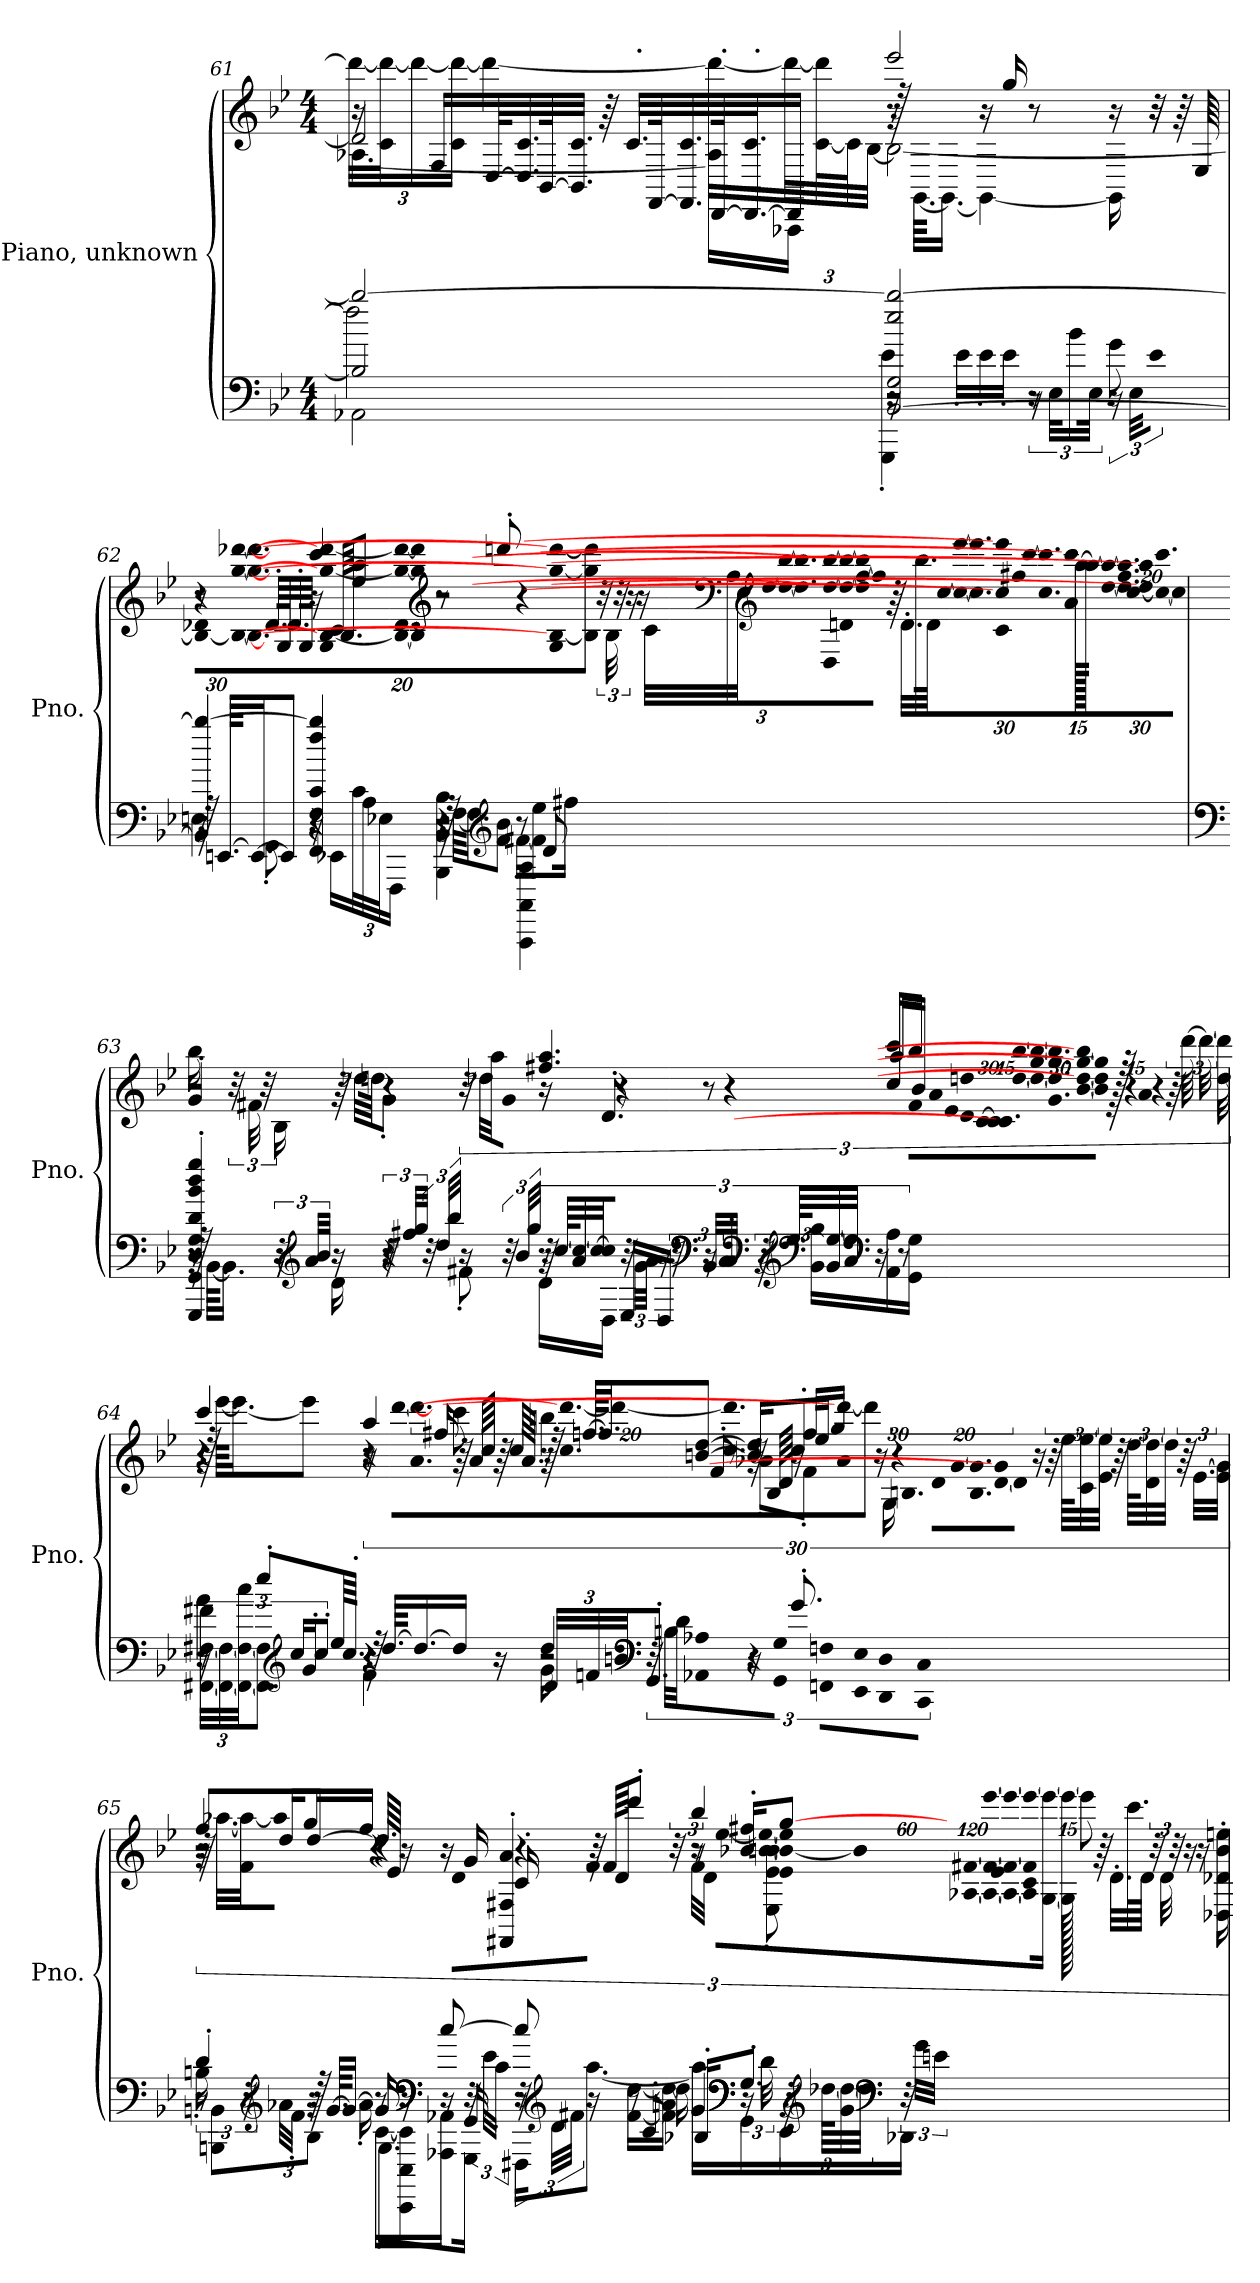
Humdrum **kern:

**kern	**kern
*part1	*part1
*staff2	*staff1
*I"Piano, unknown	*
*I'Pno.	*
!!LO:LB:g=z
*clefF4	*clefG2
*k[b-e-]	*k[b-e-]
*M4/4	*M4/4
=61	=61
*^	*^
*	*^	*	*
*	*	*^	*	*
*	*	*	*	*	*Xbrackettup
*	*	*	*	*^	*^
2bb-/_	2AA-X\	2B-/]	2ff\]	2d/]	48ddd\LLL_	16r	[4.A-X\
.	.	.	.	.	48c\ 48ddd\_J	.	.
.	.	.	.	.	24ddd\_	.	.
.	.	.	.	.	.	16F/LL	.
.	.	.	.	.	24c\ 24ddd\_JJ	.	.
.	.	.	.	.	4ddd\_	[64D/KL	.
.	.	.	.	.	.	32.D/] 32.c/	.
.	.	.	.	.	.	[64BB-/K	.
.	.	.	.	.	.	32.BB-/] 32.c/JJJ	.
.	.	.	.	.	.	64r	.
.	.	.	.	.	.	32.c'/LLL	.
.	.	.	.	.	.	[64FF/K	.
.	.	.	.	.	.	32.FF/] 32.c/	.
.	.	.	.	.	16ddd\LL_	[64DD'/K	16A-\LL]
.	.	.	.	.	.	32.DD/_' 32.c/'J	.
.	.	.	.	.	48ddd\L_	16DD/JJ]	16AAA-X\JJ
.	.	.	.	.	[96c\ 96ddd\]L	.	.
.	.	.	.	.	96c\J]	.	.
.	.	.	.	.	[48B-\JJJ	.	.
[2BB-/ 2G/ 2ee-/ 2bb-/_	16r	2r	4GGG\' 4e-\'	2eee-/	2B-\_	8r	128r
.	.	.	.	.	.	.	[64.GG\KKLL
.	.	.	.	.	.	.	16.GG\JJ_
.	16e-'\LL	.	.	.	.	.	.
.	16e-'\	.	.	.	.	16r	4GG\_
.	16e-'\JJ	.	.	.	.	16gg/	.
.	24r	.	8r	.	.	8r	.
.	48E-\KLL	.	.	.	.	.	.
*	*Xbrackettup	*	*	*	*	*	*
.	24b-\	.	.	.	.	.	.
.	48E-\JJk	.	.	.	.	.	.
*	*brackettup	*	*	*	*	*	*
.	24r	.	8g'\	.	.	16r	16GG\]
.	48E-\KLL	.	.	.	.	.	.
.	16e-\JJ	.	.	.	.	32r	16r
.	.	.	.	.	.	64r	.
.	.	.	.	.	.	64E-/	.
*	*	*	*	*	*	*v	*v
!!LO:LB:g=z
=62	=62	=62	=62	=62	=62	=62
!	!	!	!	!	!LO:N:vis=256	!
4BB-/] 4bb-/_	8r	128r	4En\	4r	1920%17B-\_ 1920%17d-X\LLLLL	8r
.	.	[64.EEn/KKLL	.	.	.	.
!	!	!	!	!	!LO:N:vis=256	!
.	.	.	.	.	1920%17B-\_ [1920%17gg\ [1920%17ddd-X\J	.
!	!	!	!	!	!LO:N:vis=64.	!
.	.	.	.	.	640%17B-\_ 640%17gg\_ 640%17ddd-\_	.
.	.	16.EE/J_	.	.	.	.
.	.	.	.	.	1920ryy	.
!	!	!	!	!	!LO:N:vis=64	!
.	.	.	.	.	960%17G\ 960%17B-\_ 960%17gg\_ 960%17ddd-\_	.
!	!	!	!	!	!LO:N:vis=64.	!
.	.	.	.	.	640%17B-\_ 640%17d-\ 640%17gg\_ 640%17ddd-\_	.
!	!	!	!	!	!LO:N:vis=64	!
.	.	.	.	.	960%17B-\_ 960%17gg\_ 960%17ddd-\_	.
.	.	.	.	.	1920ryy	.
!	!	!	!	!	!LO:N:vis=64	!
.	.	.	.	.	960%17G\ 960%17B-\_ 960%17gg\_ 960%17ddd-\_JJJ	.
.	8GG'\	8EE/J]	.	.	8B-\] 8gg\] 8ddd-\]J	32.d-'/LLL
.	.	.	.	.	.	64G/K
.	.	.	.	.	.	32.d-'/
.	.	.	.	.	.	64G/JJJk
*	*	*	*	*	*brackettup	*
4FF/ 4F/ 4c/ 4ff/ 4bb-/]	16r	4r	4r	4ccc/	48r	16r
.	.	.	.	.	48B-\	.
.	.	.	.	.	48r	.
.	16EE-X\LL	.	.	.	16r	64c/KLLL
.	.	.	.	.	.	32.B-'/JJ
*	*Xbrackettup	*	*	*	*	*
.	48c\L	.	.	.	16r	8ee-/ 8aa/J
.	48A\	.	.	.	.	.
.	48E-X\J	.	.	.	.	.
*	*	*	*	*	*Xbrackettup	*
.	16FFF\JJ	.	.	.	48c\LLL	.
*	*	*	*	*clefF4	*	*
.	.	.	.	.	48A\	.
.	.	.	.	.	48E-\	.
*	*	*	*	*clefG2	*	*
!	!	!	!	!	!LO:N:vis=256	!
4r	128r	2r	4BBB-\ 4BB-\ 4B-\	8r	[1920%17dd\LL	2r
.	[64.F\KKLL	.	.	.	.	.
!	!	!	!	!	!LO:N:vis=256	!
.	.	.	.	.	1920%17dd\_ [1920%17bb-\J	.
!	!	!	!	!	!LO:N:vis=64.	!
.	.	.	.	.	640%17dd\_ 640%17bb-\_	.
.	16.F\J]	.	.	.	.	.
.	.	.	.	.	1920ryy	.
!	!	!	!	!	!LO:N:vis=64	!
.	.	.	.	.	960%17D\ 960%17dd\_ 960%17bb-\_	.
!	!	!	!	!	!LO:N:vis=256	!
.	.	.	.	.	1920%17dn\ 1920%17dd\_ 1920%17bb-\_JK	.
!	!	!	!	!	!LO:N:vis=32	!
.	.	.	.	.	640%23dd\] [640%23ff\ 640%23bb-\]	.
!	!	!	!	!	!LO:N:vis=64	!
.	.	.	.	.	960%17ff\JJJk]	.
*clefG2	*	*	*	*	*	*
.	8f\ 8b-\J	.	.	8dddn'/	64r	.
.	.	.	.	.	32.d'\LLL	.
.	.	.	.	.	32.bb-\	.
.	.	.	.	.	64d\L	.
!	!	!	!	!	!LO:N:vis=256	!
8r	[16f#X'\KL	.	4AAA\ 4AA\ 4A\	4r	[1920%17cc\L	.
!	!	!	!	!	!LO:N:vis=256	!
.	.	.	.	.	1920%17cc\_ [1920%17eee-\J	.
!	!	!	!	!	!LO:N:vis=64.	!
.	.	.	.	.	640%17cc\_ 640%17eee-\_	.
.	.	.	.	.	1920ryy	.
!	!	!	!	!	!LO:N:vis=64	!
.	.	.	.	.	960%17c\ 960%17cc\] 960%17eee-\]	.
!	!	!	!	!	!LO:N:vis=256	!
.	8f#\]' 8ee-\'	.	.	.	1920%17ff#X\L	.
!	!	!	!	!	!LO:N:vis=256	!
.	.	.	.	.	[1920%17ccc\J	.
!	!	!	!	!	!LO:N:vis=64.	!
.	.	.	.	.	640%17cc\ 640%17ccc\_	.
.	.	.	.	.	1920ryy	.
!	!	!	!	!	!LO:N:vis=64	!
.	.	.	.	.	960%17a\ 960%17ccc\]	.
8d/	.	.	.	.	[960aa\	.
.	.	.	.	.	128aa\L_	.
!	!	!	!	!	!LO:N:vis=256	!
.	.	.	.	.	[1920%17dd\ 1920%17aa\_J	.
!	!	!	!	!	!LO:N:vis=64.	!
.	.	.	.	.	640%17dd\_ 640%17ff#\ 640%17aa\_	.
.	.	.	.	.	1920ryy	.
!	!	!	!	!	!LO:N:vis=64	!
.	.	.	.	.	[960%17cc\ 960%17dd\] 960%17aa\]	.
!	!	!	!	!	!LO:N:vis=64.	!
.	16ff#X\Jk	.	.	.	640%17cc\_ 640%17ccc\J	.
!	!	!	!	!	!LO:N:vis=32	!
.	.	.	.	.	640%23cc\JJJ]	.
*v	*v	*v	*v	*	*	*
!!LO:PB:g=z	!!	!!
=63	=63	=63	=63
*clefF4	*	*	*
*^	*	*	*
*	*^	*	*	*
8r	128r	4GGG/' 4GG/' 4D/' 4G/' 4d/' 4b-/' 4dd/' 4gg/'	4g'/	16bb-\	2r
.	[64.BB-\KKLL	.	.	.	.
.	16.BB-\JJ]	.	.	.	.
*	*	*	*	*brackettup	*
.	.	.	.	48r	.
.	.	.	.	48f#X\	.
.	.	.	.	48r	.
*brackettup	*	*	*	*	*
48r	16r	.	.	16B-\	.
*clefG2	*	*	*	*	*
48a/LLL	.	.	.	.	.
48b-/JJJ	.	.	.	.	.
16r	16d\	.	.	64r	.
.	.	.	.	32dd-X\LLL	.
.	.	.	.	64ddn\JJK	.
48r	8r	4r	4r	8g'\J	.
48ff#X/LLL	.	.	.	.	.
48gg/JJJ	.	.	.	.	.
48r	.	.	.	.	.
48dd/LLL	.	.	.	.	.
48bb-/JJJ	.	.	.	.	.
16r	8f#X'\	.	.	48r	.
.	.	.	.	48dd-X\LLL	.
.	.	.	.	48aa\J	.
48r	.	.	.	16g\JJ	.
48b-/LLL	.	.	.	.	.
48gg/JJJ	.	.	.	.	.
96r	16d\LL	8r	4.ff#X/ 4.aa/	16r	16r
[96cc/KLLL	.	.	.	.	.
48a/ 48cc/_	.	.	.	.	.
48cc/JJ_	.	.	.	.	.
8cc/J]	16D\JJ	.	.	64r	8.d'/
.	.	.	.	32f#\LLL	.
.	.	.	.	64a\JK	.
.	48r	16E-/LL	.	16e-\	.
.	48g\LLL	.	.	.	.
.	48a\JJJ	.	.	.	.
48r	16r	16D/JJ	.	16d\ 16ddn\	.
48g/LLL	.	.	.	.	.
48a/JJJ	.	.	.	.	.
*clefF4	*	*	*	*	*
*	*	*	*	*Xbrackettup	*
!	!	!	!	!LO:N:vis=64	!
96r	16r	4C'/	.	[960%17c\LL	8r
*clefG2	*	*	*	*	*
[96ee-/KLLL	.	.	.	.	.
!	!	!	!	!LO:N:vis=64	!
.	.	.	.	960%17c\_	.
48g/ 48ee-/_	.	.	.	.	.
.	.	.	.	1920ryy	.
!	!	!	!	!LO:N:vis=64.	!
.	.	.	.	640%17c\]	.
48a/ 48ee-/]JJJ	.	.	.	.	.
*clefF4	*	*	*	*	*
!	!	!	!	!LO:N:vis=256	!
16r	16BB-\ 16B-\LL	.	.	[1920%17dd\ [1920%17bb-\L	.
!	!	!	!	!LO:N:vis=256	!
.	.	.	.	1920%17dd\_ [1920%17gg\ 1920%17bb-\_J	.
!	!	!	!	!LO:N:vis=64.	!
.	.	.	.	640%17g\ 640%17dd\_ 640%17gg\_ 640%17bb-\_	.
.	.	.	.	1920ryy	.
!	!	!	!	!LO:N:vis=256	!
.	.	.	.	[1920%17b-\ 1920%17dd\_ 1920%17gg\_ 1920%17bb-\]L	.
!	!	!	!	!LO:N:vis=256	!
.	.	.	.	1920%17b-\] 1920%17dd\] 1920%17gg\]JJJJJ	.
8r	16AA\ 16A\	.	16cc/ 16ccc/LL	960r	16aa/LL
.	.	.	.	960%19r	.
.	.	.	.	48a\	.
.	.	.	.	48r	.
*	*	*	*	*brackettup	*
.	16GG\ 16G\JJ	.	16bb-/JJ	96r	16b-/JJ
.	.	.	.	[96ddd\LLL	.
.	.	.	.	48ddd\LLL_	.
.	.	.	.	48dd\ 48ddd\]JJJ	.
*	*	*	*v	*v	*v
!!LO:LB:g=z
=64	=64	=64	=64
*	*	*^	*
*	*	*	*Xbrackettup	*
*	*	*	*	*^
*	*	*	*	*	*^
*	*	*	*	*	*	*^
16r	4a\	12r	[48FF#X\ [48F#X\ 48f#X\LLL	4r	4r	4ccc/	128r
.	.	.	.	.	.	.	[64.eee-\KKLL
.	.	.	48FF#\_ 48F#\_	.	.	.	.
.	.	.	.	.	.	.	16.eee-\J_
.	.	.	48FF#\_ 48F#\_ 48cc\JJ	.	.	.	.
8ee-'/L	.	.	8.FF#\] 8.F#\]J	.	.	.	.
*clefG2	*	*	*	*	*	*	*
.	.	24cc/LL	.	.	.	.	.
.	.	24g'/J	.	.	.	.	8eee-\J]
.	.	12cc'/J	.	.	.	.	.
64ee-/KLL	.	.	.	.	.	.	.
32.cc'/JJJ	.	.	.	.	.	.	.
!	!	!	!	!	!	!	!LO:N:vis=128
4r	4r	128r	4f#\	4aa/	8r	16r	1920%17r
.	.	[64.dd/KKLL	.	.	.	.	.
!	!	!	!	!	!	!	!LO:N:vis=256
.	.	.	.	.	.	.	[1920%17ddd\KLLLL
!	!	!	!	!	!	!	!LO:N:vis=64.
.	.	.	.	.	.	.	640%17a\ 640%17ddd\_
.	.	16.dd/_	.	.	.	.	.
.	.	.	.	.	.	.	1920ryy
!	!	!	!	!	!	!	!LO:N:vis=64.
.	.	.	.	.	.	.	640%17cc\ 640%17ddd\_
.	.	.	.	.	.	16ff#X/	.
!	!	!	!	!	!	!	!LO:N:vis=256
.	.	.	.	.	.	.	1920%17ddd\K_
!	!	!	!	!	!	!	!LO:N:vis=64.
.	.	.	.	.	.	.	640%17cc\ 640%17ddd\_
.	.	.	.	.	.	.	1920ryy
!	!	!	!	!	!	!	!LO:N:vis=64
.	.	.	.	.	.	.	960%17a\ 960%17ddd\_JJJ
.	.	16dd/JJ]	.	.	8ccc\	64r	8ddd\J]
.	.	.	.	.	.	32a/LLL	.
.	.	.	.	.	.	64cc/JJJk	.
.	.	16r	.	.	.	64r	.
.	.	.	.	.	.	32cc/LLL	.
.	.	.	.	.	.	64a/JJJk	.
4dd/	2r	48d/LLL	16g\	128r	4bbn'\	8r	16r
.	.	.	.	[64.ffn/KKLL	.	.	.
.	.	48fn/	.	.	.	.	.
.	.	.	.	16.ff/J]	.	.	.
.	.	48bn/JJ	.	.	.	.	.
*clefF4	*	*	*	*	*	*	*
*	*	*	*brackettup	*	*	*	*
.	.	8.GG'/J	48r	.	.	.	16G\
.	.	.	48Bn\LLL	.	.	.	.
.	.	.	48d\J	.	.	.	.
!	!	!	!	!	!	!	!LO:N:vis=64
.	.	.	16AA-X\ 16A-X\	[8bn/ [8dd/J	.	8f'/	960%17r
!	!	!	!	!	!	!	!LO:N:vis=64.
.	.	.	.	.	.	.	640%17Bn\
.	.	.	.	.	.	.	1920ryy
!	!	!	!	!	!	!	!LO:N:vis=64
.	.	.	.	.	.	.	960%17d\LLLL
!	!	!	!	!	!	!	!LO:N:vis=64
.	.	.	16GG\ 16G\JJ	.	.	.	[960%17g\
!	!	!	!	!	!	!	!LO:N:vis=64.
.	.	.	.	.	.	.	640%17B\ 640%17g\_
.	.	.	.	.	.	.	1920ryy
!	!	!	!	!	!	!	!LO:N:vis=256
.	.	.	.	.	.	.	[1920%17d\ 1920%17g\]L
!	!	!	!	!	!	!	!LO:N:vis=256
.	.	.	.	.	.	.	1920%17d\JJJJJ]
4r	.	16r	16FFn\ 16Fn\LL	16b/] 16dd/]KL	8a-X'\L	64r	16r
.	.	.	.	.	.	32B/LLL	.
.	.	.	.	.	.	64d/JJJk	.
.	.	8.g'/	16EE-\ 16E-\	8cc'/	.	16r	96r
.	.	.	.	.	.	.	[96ee-\KLLL
.	.	.	.	.	.	.	48c\ 48ee-\_
.	.	.	.	.	.	.	48e-\ 48ee-\]JJJ
.	.	.	16DD\ 16D\	.	8f'\J	16ff/LL	96r
.	.	.	.	.	.	.	[96dd\KLLL
.	.	.	.	.	.	.	48d\ 48dd\_
.	.	.	.	.	.	.	48dd\JJJ]
.	.	.	16CC\ 16C\JJ	16ee-/Jk	.	16gg/JJ	96r
.	.	.	.	.	.	.	[48.e-\LLL
.	.	.	.	.	.	.	48e-\] 48g\JJJ
!!LO:LB:g=z	!!	!!	!!
=65	=65	=65	=65	=65	=65	=65	=65
8r	24Bn'\	4d'/	8BBBn\ 8BBn\L	16r	96r	8ff/L	2r
.	.	.	.	.	[48.aa-X\LLL	.	.
.	48r	.	.	.	48f\ 48aa-\_J	.	.
*clefG2	*	*	*	*	*	*	*
.	48a-X\KLL	.	.	16dd/KL	16aa-\JJ]	.	.
.	24f'\JJ	.	.	.	.	.	.
128r	16r	.	8B\J	[8dd/J	64r	16gg/L	.
[64.g/KKLL	.	.	.	.	.	.	.
.	.	.	.	.	32d\LLL	.	.
16.g/JJ_	.	.	.	.	.	.	.
.	.	.	.	.	64f\JJJk	.	.
.	16a-'\	.	.	.	48r	16ff/JJ	.
.	.	.	.	.	48f\LLL	.	.
.	.	.	.	.	48d\JJJ	.	.
*	*	*	*	*	*Xbrackettup	*	*
!	!	!	!	!	!LO:N:vis=16	!	!
16g/]	[16c\LL	8r	8.G'\L	32.dd/LLL]	[1920%107ee-\LL	4r	.
.	.	.	.	64e-/JJJk	.	.	.
!	!	!	!	!	!LO:N:vis=32	!	!
.	.	.	.	.	[1920%53bn\ 1920%53ee-\_L	.	.
16r	16CC\ 16C\ 16c\]	.	.	16r	.	.	.
!	!	!	!	!	!LO:N:vis=32	!	!
.	.	.	.	.	1920%53e-\ 1920%53b\_ 1920%53ee-\]	.	.
!	!	!	!	!	!LO:N:vis=64	!	!
.	.	.	.	.	640%9b\L]	.	.
*clefF4	*	*	*	*	*	*	*
!	!	!	!	!	!LO:N:vis=64	!	!
[8cc/	16AAA-X\ 16AA-X\JJ	16r	.	16r	[640%9A-X\ [640%9f#X\	.	.
!	!	!	!	!	!LO:N:vis=64	!	!
.	.	.	.	.	640%9A-\_ 640%9f#\_ [640%9eee-\	.	.
!	!	!	!	!	!LO:N:vis=64	!	!
.	.	.	.	.	640%9A-\_ 640%9e-\ 640%9f#\_ 640%9eee-\_J	.	.
!	!	!	!	!	!LO:N:vis=32	!	!
.	.	.	.	.	1920%53A-\] 1920%53c\ 1920%53f#\] 1920%53eee-\_J	.	.
.	48r	16GG/	16GGG\Jk	16g/	.	.	.
.	.	.	.	.	[960%53G\ 960%53eee-\_JJ	.	.
.	48e-\LLL	.	.	.	.	.	.
.	48c'\JJJ	.	.	.	.	.	.
8cc/]	48r	8r	16FFF#X\KL	16c'/	1920G\] 1920eee-\_	4FF#X/' 4F#X/' 4a/'	4r
.	.	.	.	.	8eee-\]	.	.
*clefG2	*	*	*	*	*	*	*
.	48d\LLL	.	.	.	.	.	.
.	48f#X\JJJ	.	.	.	.	.	.
.	16r	.	[8.aa\J	64r	.	.	.
.	.	.	.	32f#/LLL	.	.	.
.	.	.	.	64d/JJK	.	.	.
8r	[16f#\ [16dd\LL	8c'/	.	8ddd'/J	.	.	.
.	.	.	.	.	64r	.	.
.	.	.	.	.	32.d'\LLL	.	.
.	16f#\] 16an\ 16dd\_JJ	.	.	.	.	.	.
.	.	.	.	.	32.ccc\	.	.
.	.	.	.	.	64d\JJJk	.	.
4g'/	16dd\]	16B-X'/KL	16aa\LL]	16r	.	4bb-/	8r
*	*	*	*	*	*brackettup	*	*
.	.	.	.	.	48r	.	.
.	.	.	.	.	48d\	.	.
.	.	.	.	.	48r	.	.
*clefF4	*	*	*	*	*	*	*
.	24r	8.G'/J	16GG\	16b-X/' 16ff#X/'KL	.	.	.
.	.	.	.	.	16r	.	.
.	48d\	.	.	.	.	.	.
.	96r	.	16EE-\	[8gg/J	.	.	8E-\' 8e-\' 8b-\'
.	.	.	.	.	16r	.	.
*clefG2	*	*	*	*	*	*	*
.	[96dd-X\KLLL	.	.	.	.	.	.
.	48g\ 48dd-\_	.	.	.	.	.	.
.	48dd-\JJJ]	.	.	.	.	.	.
*clefF4	*	*	*	*	*	*	*
.	48r	.	16DD-X\JJ	.	.	.	.
.	.	.	.	.	16D-X\' 16d-X\' 16b-\' 16een\'	.	.
.	48g\LLL	.	.	.	.	.	.
.	48en\JJJ	.	.	.	.	.	.
1920ryy	1920ryy	1920ryy	1920ryy	1920ryy	.	1920ryy	1920ryy
*v	*v	*v	*v	*	*	*	*
*	*v	*v	*v	*v
=	=
*-	*-
